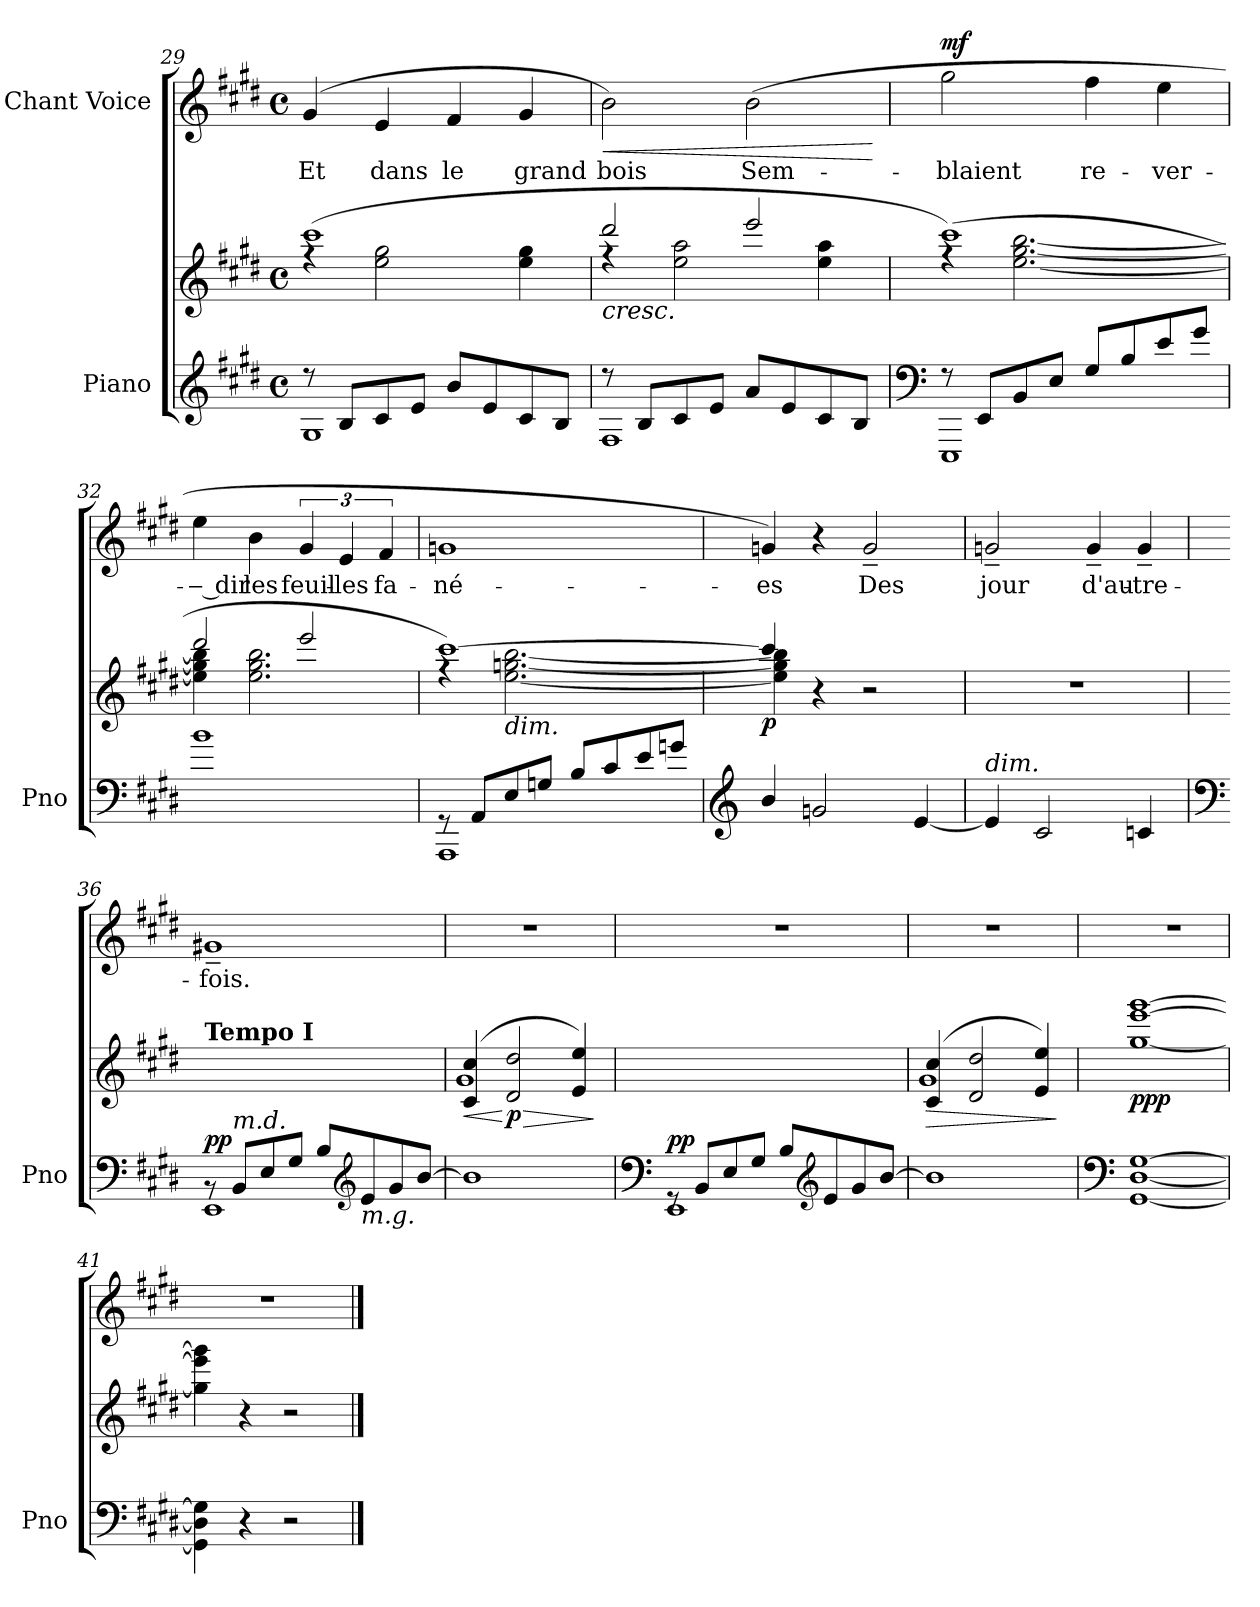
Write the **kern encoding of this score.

**kern	**kern	**dynam	**kern	**text	**dynam
*part2	*part2	*part2	*part1	*part1	*part1
*staff3	*staff2	*staff2/3	*staff1	*staff1	*staff1
*I"Piano	*	*	*I"Chant Voice	*	*
*I'Pno	*	*	*	*	*
*clefG2	*clefG2	*	*clefG2	*	*
*k[f#c#g#d#]	*k[f#c#g#d#]	*	*k[f#c#g#d#]	*	*
*M4/4	*M4/4	*	*M4/4	*	*
*met(c)	*met(c)	*	*met(c)	*	*
=29	=29	=29	=29	=29	=29
*^	*^	*	*	*	*
!	!	!	!	!	!	!LO:LY:b	!
8r	1G#	(>1ccc#	4rff	.	(>4g#/	Et	.
8B/L	.	.	.	.	.	.	.
!	!	!	!	!	!	!LO:LY:b	!
8c#/	.	.	2ee\ 2gg#\	.	4e/	dans	.
8e/J	.	.	.	.	.	.	.
!	!	!	!	!	!	!LO:LY:b	!
8b/L	.	.	.	.	4f#/	le	.
8e/	.	.	.	.	.	.	.
!	!	!	!	!	!	!LO:LY:b	!
8c#/	.	.	4ee\ 4gg#\	.	4g#/	grand	.
8B/J	.	.	.	.	.	.	.
=30	=30	=30	=30	=30	=30	=30	=30
!	!	!LO:TX:b:i:t=cresc.	!	!	!	!	!
!	!	!	!	!	!	!LO:LY:b	!LO:HP:b
8r	1F#	2ddd#/	4rff	.	2b\)	bois	<
8B/L	.	.	.	.	.	.	.
8c#/	.	.	2ee\ 2aa\	.	.	.	.
8e/J	.	.	.	.	.	.	.
!	!	!	!	!	!	!LO:LY:b	!
8a/L	.	2eee/	.	.	(>2b\	Sem-	.
8e/	.	.	.	.	.	.	.
8c#/	.	.	4ee\ 4aa\	.	.	.	.
8B/J	.	.	.	.	.	.	.
*v	*v	*	*	*	*	*	*
*	*v	*v	*	*	*	*
.	.	.	.	.	[
=31	=31	=31	=31	=31	=31
*clefF4	*	*	*	*	*
*^	*^	*	*	*	*
!	!	!	!	!	!	!LO:LY:b	!LO:DY:a
8r	1EEE	(>1ccc#)	4rff	.	2gg#\	-blaient	mf
8EE/L	.	.	.	.	.	.	.
8BB/	.	.	[2.ee\ [2.gg#\ [2.bb\	.	.	.	.
8E/J	.	.	.	.	.	.	.
!	!	!	!	!	!	!LO:LY:b	!
8G#/L	.	.	.	.	4ff#\	re-	.
8B/	.	.	.	.	.	.	.
!	!	!	!	!	!	!LO:LY:b	!
8e/	.	.	.	.	4ee\	-ver-	.
8g#/J	.	.	.	.	.	.	.
*v	*v	*	*	*	*	*	*
!!LO:LB:g=z
=32	=32	=32	=32	=32	=32	=32
!	!	!	!	!	!LO:LY:b	!
1b	2ddd#/	4ee\] 4gg#\] 4bb\]	.	4ee\	-‒ dir	.
!	!	!	!	!	!LO:LY:b	!
.	.	2.ee\ 2.gg#\ 2.bb\	.	4b\	les	.
!	!	!	!	!	!LO:LY:b	!
.	2eee/	.	.	6g#/	feuil-	.
!	!	!	!	!	!LO:LY:b	!
.	.	.	.	6e/	-les	.
!	!	!	!	!	!LO:LY:b	!
.	.	.	.	6f#/	fa-	.
=33	=33	=33	=33	=33	=33	=33
*^	*	*	*	*	*	*
!	!	!	!	!	!	!LO:LY:b	!
8rGG	1AAA	[1ccc#)	4rff	.	1gn	-né-	.
8AA/L	.	.	.	.	.	.	.
!	!	!	!LO:TX:b:i:t=dim.	!	!	!	!
8E/	.	.	[2.ee\ [2.ggn\ [2.bb\	.	.	.	.
8Gn/J	.	.	.	.	.	.	.
8B/L	.	.	.	.	.	.	.
8c#/	.	.	.	.	.	.	.
8e/	.	.	.	.	.	.	.
8gn/J	.	.	.	.	.	.	.
*v	*v	*	*	*	*	*	*
=34	=34	=34	=34	=34	=34	=34
*clefG2	*	*	*	*	*	*
!	!	!	!LO:DY:b	!	!LO:LY:b	!
4b/	4ccc#/]	4ee\] 4gg\] 4bb\]	p	4gn/)	-es	.
2gn/	4r	2.ryy	.	4r	.	.
!	!	!	!	!	!LO:LY:b	!
.	2r	.	.	2g~/	Des	.
[4e/	.	.	.	.	.	.
*	*v	*v	*	*	*	*
=35	=35	=35	=35	=35	=35
!LO:TX:a:i:t=dim.	!	!	!	!	!
!	!	!	!	!LO:LY:b	!
4e/]	1r	.	2gn~/	jour	.
2c#/	.	.	.	.	.
!	!	!	!	!LO:LY:b	!
.	.	.	4g~/	d'au-	.
!	!	!	!	!LO:LY:b	!
4cn/	.	.	4g~/	-tre-	.
=36	=36	=36	=36	=36	=36
*clefF4	*	*	*	*	*
*	*	*	*MM100	*	*
*^	*	*	*	*	*
!	!	!LO:TX:a:B:t=Tempo I	!	!	!	!
!	!	!	!LO:DY:a=2	!	!LO:LY:b	!
8rBB	1EE	1ryy	pp	1g#X~	-fois.	.
!LO:TX:a:i:t=m.d.	!	!	!	!	!	!
8BB/L	.	.	.	.	.	.
8E/	.	.	.	.	.	.
8G#/J	.	.	.	.	.	.
8B/L	.	.	.	.	.	.
*clefG2	*	*	*	*	*	*
!LO:TX:b:i:t=m.g.	!	!	!	!	!	!
8e/	.	.	.	.	.	.
8g#/	.	.	.	.	.	.
[8b/J	.	.	.	.	.	.
*v	*v	*	*	*	*	*
!!LO:LB:g=z
=37	=37	=37	=37	=37	=37
!	!	!LO:HP:b	!	!	!
*	*^	*	*	*	*
1b]	(<4c#/ 4cc#/	1g#	<	1r	.	.
!	!	!	!LO:HP:n=1:b	!	!	!
!	!	!	!LO:DY:n=1:b	!	!	!
.	2d#/ 2dd#/	.	[ > p	.	.	.
.	4e/ 4ee/)	.	.	.	.	.
*	*v	*v	*	*	*	*
.	.	]	.	.	.
=38	=38	=38	=38	=38	=38
*clefF4	*	*	*	*	*
*^	*	*	*	*	*
!	!	!	!LO:DY:a=2	!	!	!
8rGG	1EE	1ryy	pp	1r	.	.
8BB/L	.	.	.	.	.	.
8E/	.	.	.	.	.	.
8G#/J	.	.	.	.	.	.
8B/L	.	.	.	.	.	.
*clefG2	*	*	*	*	*	*
8e/	.	.	.	.	.	.
8g#/	.	.	.	.	.	.
[8b/J	.	.	.	.	.	.
*v	*v	*	*	*	*	*
=39	=39	=39	=39	=39	=39
!	!	!LO:HP:b	!	!	!
*	*^	*	*	*	*
1b]	(<4c#/ 4cc#/	1g#	>	1r	.	.
.	2d#/ 2dd#/	.	.	.	.	.
.	4e/ 4ee/)	.	.	.	.	.
*	*v	*v	*	*	*	*
.	.	]	.	.	.
=40	=40	=40	=40	=40	=40
*clefF4	*	*	*	*	*
!	!	!LO:DY:b	!	!	!
[1GG# [1D# [1G#	[1gg# [1eee [1ggg#	ppp	1r	.	.
=41	=41	=41	=41	=41	=41
4GG#\] 4D#\] 4G#\]	4gg#\] 4eee\] 4ggg#\]	.	1r	.	.
4r	4r	.	.	.	.
2r	2r	.	.	.	.
==	==	==	==	==	==
*-	*-	*-	*-	*-	*-
